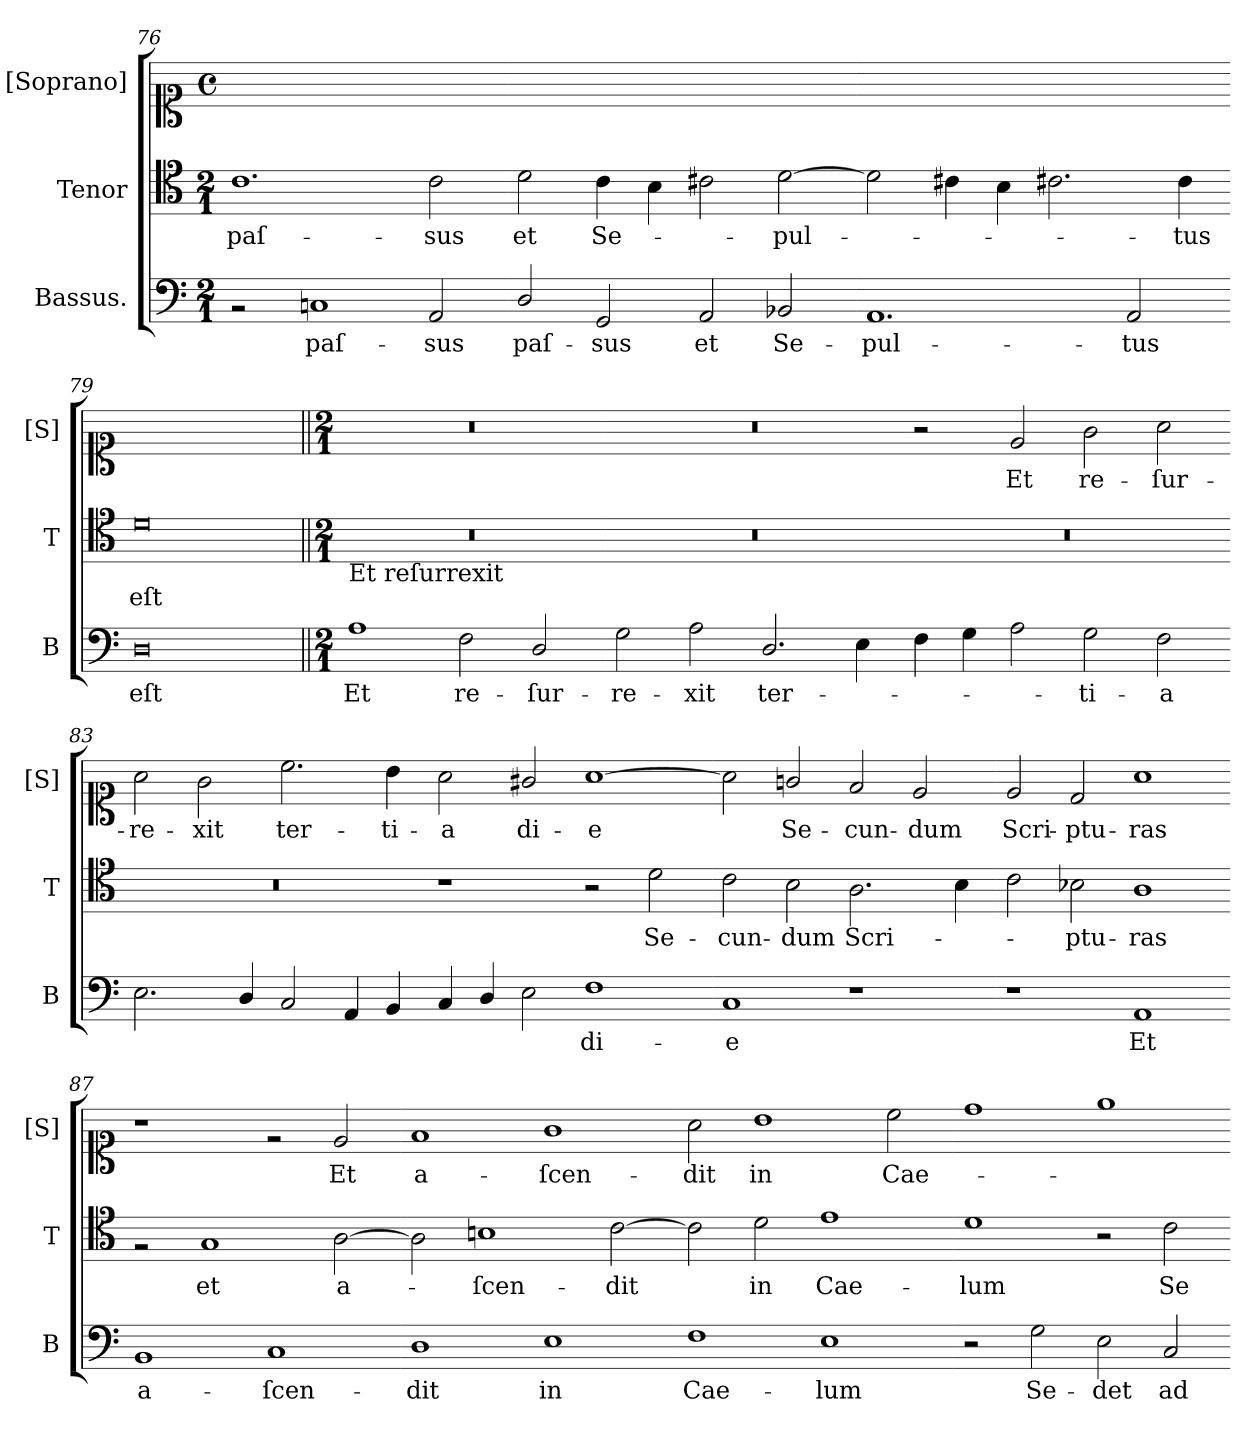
**kern	**text	**kern	**text	**kern	**text
*part3	*part3	*part2	*part2	*part1	*part1
*staff3	*staff3	*staff2	*staff2	*staff1	*staff1
*I"Bassus.	*	*I"Tenor	*	*I"[Soprano]	*
*I'B	*	*I'T	*	*I'[S]	*
*clefF4	*	*clefC4	*	*clefC1	*
*k[]	*	*k[]	*	*k[]	*
*M2/1	*	*M2/1	*	*M2/1	*
*	*	*	*	*met(c)	*
=76	=76	=76	=76	=76	=76
!	!	!	!LO:LY:i	!	!
2rBB	.	1.c	paſ-	0ryy	.
1Cn	paſ-	.	.	.	.
!	!	!	!LO:LY:i	!	!
2AA/	-sus	2c\	-sus	.	.
=77-	=77-	=77-	=77-	=77-	=77-
!	!LO:LY:i	!	!	!	!
2D/	paſ-	2d\	et	0ryy	.
!	!LO:LY:i	!	!	!	!
2GG/	-sus	4c\	Se-	.	.
.	.	4B\	.	.	.
2AA/	et	2c#X\	.	.	.
2BB-X/	Se-	[2d\	-pul-	.	.
=78-	=78-	=78-	=78-	=78-	=78-
1.AA	-pul-	2d\]	.	0ryy	.
.	.	4c#X\	.	.	.
.	.	4B\	.	.	.
.	.	2.c#X\	.	.	.
2AA/	-tus	.	.	.	.
.	.	4c#\	-tus	.	.
=79-	=79-	=79-	=79-	=79-	=79-
0D	eſt	0d	eſt	0ryy	.
=80||	=80||	=80||	=80||	=80||	=80||
*M2/1	*	*M2/1	*	*M2/1	*
!	!	!LO:TX:b:t=Et reſurrexit	!	!	!
1A	Et	0r	.	0r	.
2F\	re-	.	.	.	.
2D/	-ſur-	.	.	.	.
=81-	=81-	=81-	=81-	=81-	=81-
2G\	-re-	0r	.	0r	.
2A\	-xit	.	.	.	.
2.D/	ter-	.	.	.	.
4E\	.	.	.	.	.
=82-	=82-	=82-	=82-	=82-	=82-
4F\	.	0r	.	2r	.
4G\	.	.	.	.	.
2A\	.	.	.	2e/	Et
2G\	-ti-	.	.	2g\	re-
2F\	-a	.	.	2a\	-ſur-
=83-	=83-	=83-	=83-	=83-	=83-
2.E\	.	0r	.	2a\	-re-
.	.	.	.	2g\	-xit
4D/	.	.	.	.	.
2C/	.	.	.	2.cc\	ter-
4AA/	.	.	.	.	.
4BB/	.	.	.	4b\	-ti-
=84-	=84-	=84-	=84-	=84-	=84-
4C/	.	1r	.	2a\	-a
4D/	.	.	.	.	.
2E\	.	.	.	2g#X/	di-
1F	di-	2r	.	[1a	-e
.	.	2d\	Se-	.	.
=85-	=85-	=85-	=85-	=85-	=85-
1C	-e	2c\	-cun-	2a]	.
.	.	2B\	-dum	2gn/	Se-
1r	.	2.A\	Scri-	2f/	-cun-
.	.	.	.	2e/	-dum
.	.	4B\	.	.	.
=86-	=86-	=86-	=86-	=86-	=86-
1r	.	2c\	.	2e/	Scri-
.	.	2B-X\	-ptu-	2d/	-ptu-
1AA	Et	1A	-ras	1a	-ras
=87-	=87-	=87-	=87-	=87-	=87-
1BB	a-	2rF	.	1r	.
.	.	1G	et	.	.
1C	-ſcen-	.	.	2re	.
.	.	[2A\	a-	2e/	Et
=88-	=88-	=88-	=88-	=88-	=88-
1D	-dit	2A\]	.	1f	a-
.	.	1Bn	-ſcen-	.	.
1E	in	.	.	1g	-ſcen-
.	.	[2c\	-dit	.	.
=89-	=89-	=89-	=89-	=89-	=89-
1F	Cae-	2c\]	.	2a\	-dit
.	.	2d\	in	1b	in
1E	-lum	1e	Cae-	.	.
.	.	.	.	2cc\	Cae-
=90-	=90-	=90-	=90-	=90-	=90-
2r	.	1d	-lum	1dd	.
2G\	Se-	.	.	.	.
2E\	-det	2r	.	1ee	.
2C/	ad	2c\	Se-	.	.
=-	=-	=-	=-	=-	=-
*-	*-	*-	*-	*-	*-
